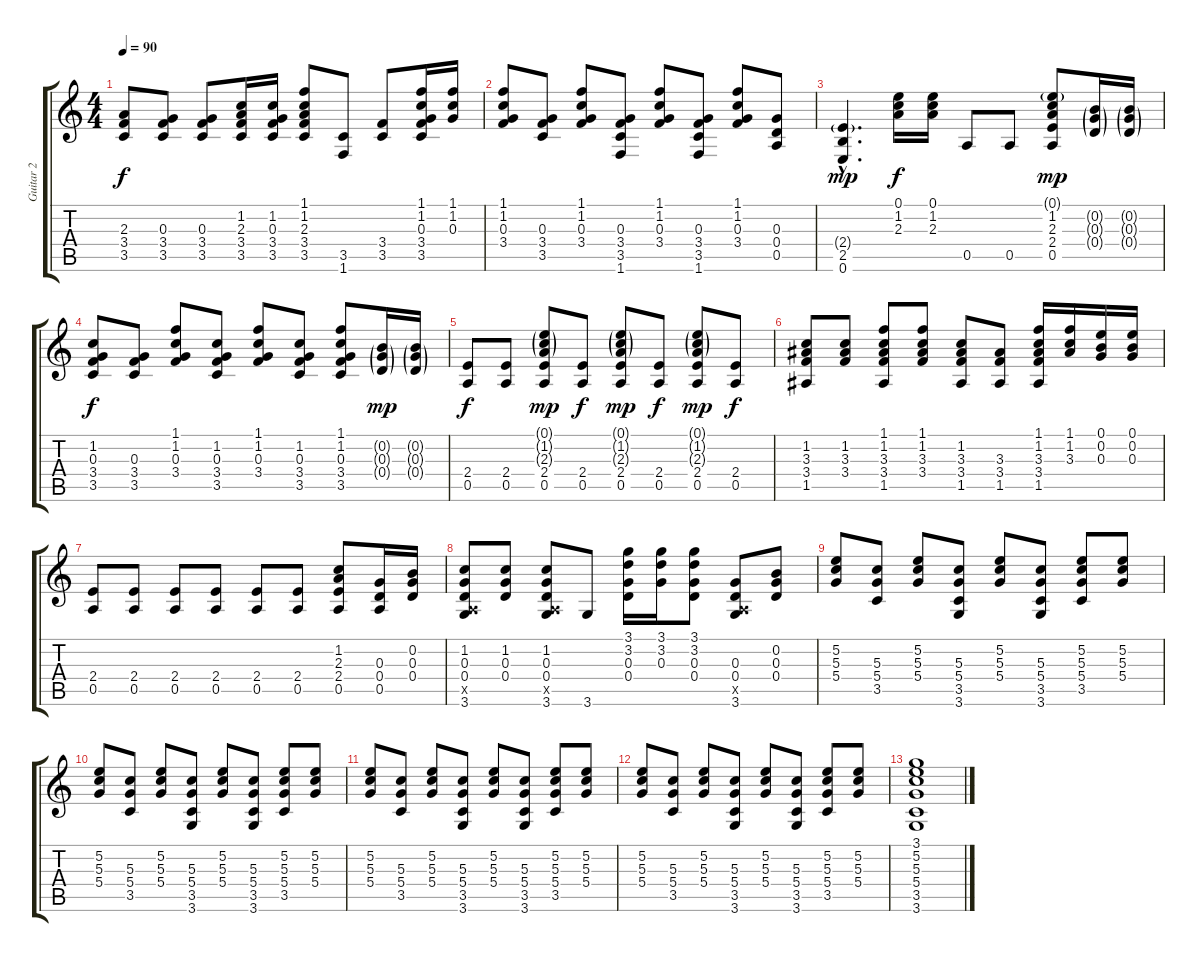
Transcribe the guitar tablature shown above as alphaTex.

\track ("Guitar 2" "Guitar 2") {instrument acousticguitarsteel}
\staff {score tabs}
\tuning (E4 B3 G3 D3 A2 E2) {hide}
\ts (4 4)
\tempo 90
\clef g2
\ks c
(2.3 3.4 3.5).8{dy f} (0.3 3.4 3.5).8 (0.3 3.4 3.5).8 (1.2 2.3 3.4 3.5).16 (1.2 0.3 3.4 3.5).16 (1.1 1.2 2.3 3.4 3.5).8 (3.5 1.6).8 (3.4 3.5).8 (1.1 1.2 0.3 3.4 3.5).16 (1.1 1.2 0.3).16 |
(1.1 1.2 0.3 3.4).8 (0.3 3.4 3.5).8 (1.1 1.2 0.3 3.4).8 (0.3 3.4 3.5 1.6).8 (1.1 1.2 0.3 3.4).8 (0.3 3.4 3.5 1.6).8 (1.1 1.2 0.3 3.4).8 (0.3 0.4 0.5).8 |
(2.4{g hac} 2.5{hac} 0.6{hac}).4{d dy mp} (0.1 1.2 2.3).16{dy f} (0.1 1.2 2.3).16 0.5.8 0.5.8 (0.1{g} 1.2 2.3 2.4 0.5).8{dy mp} (0.2{g} 0.3{g} 0.4{g}).16 (0.2{g} 0.3{g} 0.4{g}).16 |
(1.2 0.3 3.4 3.5).8{dy f} (0.3 3.4 3.5).8 (1.1 1.2 0.3 3.4).8 (1.2 0.3 3.4 3.5).8 (1.1 1.2 0.3 3.4).8 (1.2 0.3 3.4 3.5).8 (1.1 1.2 0.3 3.4 3.5).8 (0.2{g} 0.3{g} 0.4{g}).16{dy mp} (0.2{g} 0.3{g} 0.4{g}).16 |
(2.4 0.5).8{dy f} (2.4 0.5).8 (0.1{g} 1.2{g} 2.3{g} 2.4 0.5).8{dy mp} (2.4 0.5).8{dy f} (0.1{g} 1.2{g} 2.3{g} 2.4 0.5).8{dy mp} (2.4 0.5).8{dy f} (0.1{g} 1.2{g} 2.3{g} 2.4 0.5).8{dy mp} (2.4 0.5).8{dy f} |
(1.2 3.3 3.4 1.5).8 (1.2 3.3 3.4).8 (1.1 1.2 3.3 3.4 1.5).8 (1.1 1.2 3.3 3.4).8 (1.2 3.3 3.4 1.5).8 (3.3 3.4 1.5).8 (1.1 1.2 3.3 3.4 1.5).16 (1.1 1.2 3.3).16 (0.1 0.2 0.3).16 (0.1 0.2 0.3).16 |
(2.4 0.5).8 (2.4 0.5).8 (2.4 0.5).8 (2.4 0.5).8 (2.4 0.5).8 (2.4 0.5).8 (1.2 2.3 2.4 0.5).8 (0.3 0.4 0.5).16 (0.2 0.3 0.4).16 |
(1.2 0.3 0.4 0.5{x} 3.6).8 (1.2 0.3 0.4).8 (1.2 0.3 0.4 0.5{x} 3.6).8 3.6.8 (3.1 3.2 0.3 0.4).16 (3.1 3.2 0.3).16 (3.1 3.2 0.3 0.4).8 (0.3 0.4 0.5{x} 3.6).8 (0.2 0.3 0.4).8 |
(5.2 5.3 5.4).8 (5.3 5.4 3.5).8 (5.2 5.3 5.4).8 (5.3 5.4 3.5 3.6).8 (5.2 5.3 5.4).8 (5.3 5.4 3.5 3.6).8 (5.2 5.3 5.4 3.5).8 (5.2 5.3 5.4).8 |
(5.2 5.3 5.4).8 (5.3 5.4 3.5).8 (5.2 5.3 5.4).8 (5.3 5.4 3.5 3.6).8 (5.2 5.3 5.4).8 (5.3 5.4 3.5 3.6).8 (5.2 5.3 5.4 3.5).8 (5.2 5.3 5.4).8 |
(5.2 5.3 5.4).8 (5.3 5.4 3.5).8 (5.2 5.3 5.4).8 (5.3 5.4 3.5 3.6).8 (5.2 5.3 5.4).8 (5.3 5.4 3.5 3.6).8 (5.2 5.3 5.4 3.5).8 (5.2 5.3 5.4).8 |
(5.2 5.3 5.4).8 (5.3 5.4 3.5).8 (5.2 5.3 5.4).8 (5.3 5.4 3.5 3.6).8 (5.2 5.3 5.4).8 (5.3 5.4 3.5 3.6).8 (5.2 5.3 5.4 3.5).8 (5.2 5.3 5.4).8 |
(3.1 5.2 5.3 5.4 3.5 3.6).1
